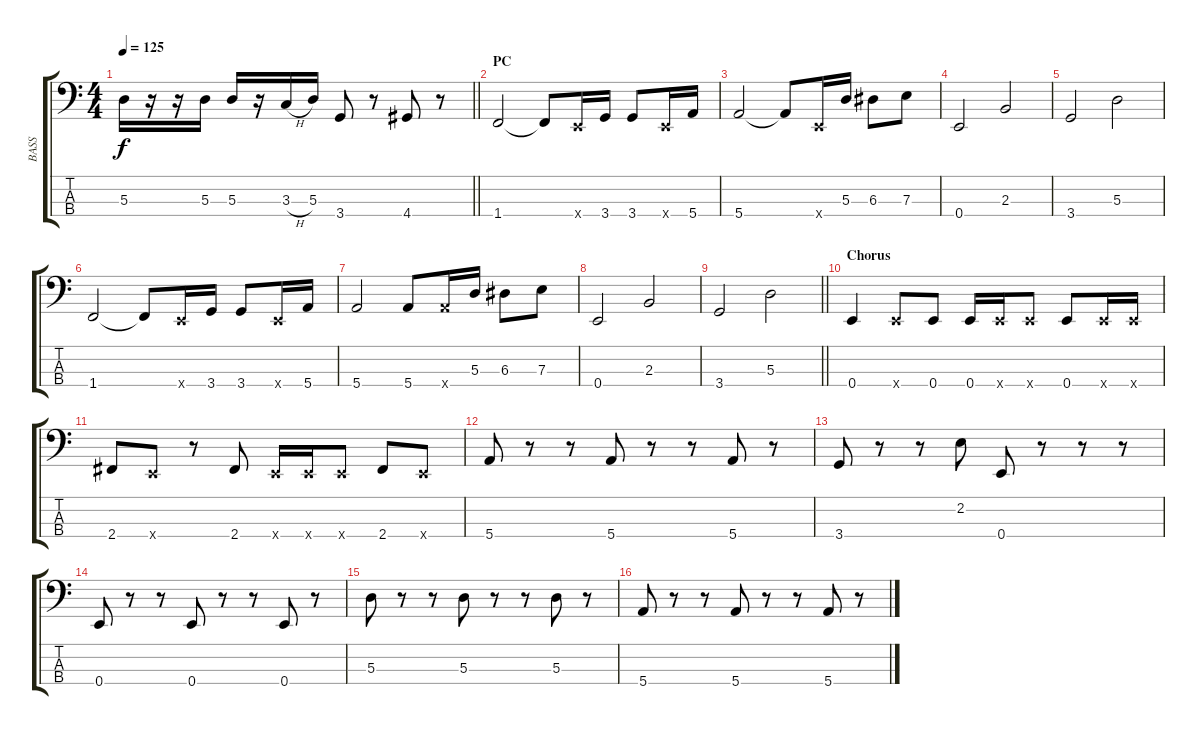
\track ("BASS" "BASS") {instrument electricbassfinger}
\staff {score tabs}
\tuning (G2 D2 A1 E1) {hide}
\ts (4 4)
\tempo 125
\clef f4
\barLineRight lightlight
\ks c
5.3.16{dy f} r.16 r.16 5.3.16 5.3.16 r.16 3.3{h}.16 5.3.16 3.4.8 r.8 4.4.8 r.8 |
\section ("" "PC")
1.4.2 1.4{t}.8 0.4{x}.16 3.4.16 3.4.8 0.4{x}.16 5.4.16 |
5.4.2 5.4{t}.8 0.4{x}.16 5.3.16 6.3.8 7.3.8 |
0.4.2 2.3.2 |
3.4.2 5.3.2 |
1.4.2 1.4{t}.8 0.4{x}.16 3.4.16 3.4.8 0.4{x}.16 5.4.16 |
5.4.2 5.4.8 5.4{x}.16 5.3.16 6.3.8 7.3.8 |
0.4.2 2.3.2 |
\barLineRight lightlight
3.4.2 5.3.2 |
\section ("" "Chorus")
0.4.4 0.4{x}.8 0.4.8 0.4.16 0.4{x}.16 0.4{x}.8 0.4.8 0.4{x}.16 0.4{x}.16 |
2.4.8 0.4{x}.8 r.8 2.4.8 0.4{x}.16 0.4{x}.16 0.4{x}.8 2.4.8 0.4{x}.8 |
5.4.8 r.8 r.8 5.4.8 r.8 r.8 5.4.8 r.8 |
3.4.8 r.8 r.8 2.2.8 0.4.8 r.8 r.8 r.8 |
0.4.8 r.8 r.8 0.4.8 r.8 r.8 0.4.8 r.8 |
5.3.8 r.8 r.8 5.3.8 r.8 r.8 5.3.8 r.8 |
5.4.8 r.8 r.8 5.4.8 r.8 r.8 5.4.8 r.8
